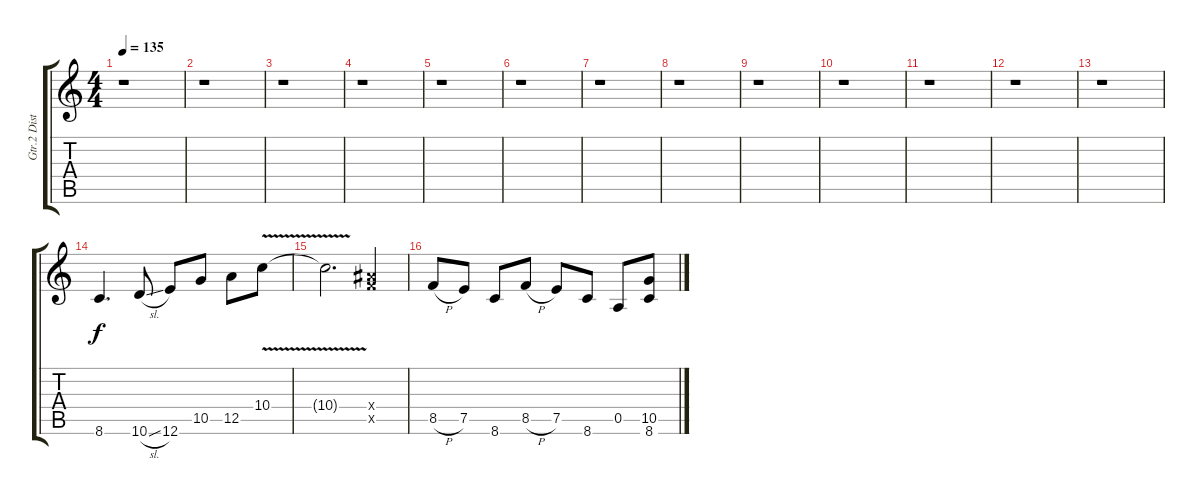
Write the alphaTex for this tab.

\track ("Gtr.2 Dist Gtr " "Gtr.2 Dist") {instrument distortionguitar}
\staff {score tabs}
\tuning (E4 B3 G3 D3 A2 E2) {hide}
\ts (4 4)
\tempo 135
\clef g2
\ks c
r.1{dy f instrument distortionguitar} |
r.1 |
r.1 |
r.1 |
r.1 |
r.1 |
r.1 |
r.1 |
r.1 |
r.1 |
r.1 |
r.1 |
r.1 |
8.6.4{d} 10.6{sl}.8 12.6.8 10.5.8 12.5.8 10.4{v}.8 |
10.4{v t}.2{d} (8.4{x} 8.5{x}).4 |
8.5{h}.8 7.5.8 8.6.8 8.5{h}.8 7.5.8 8.6.8 0.5.8 (10.5 8.6).8
